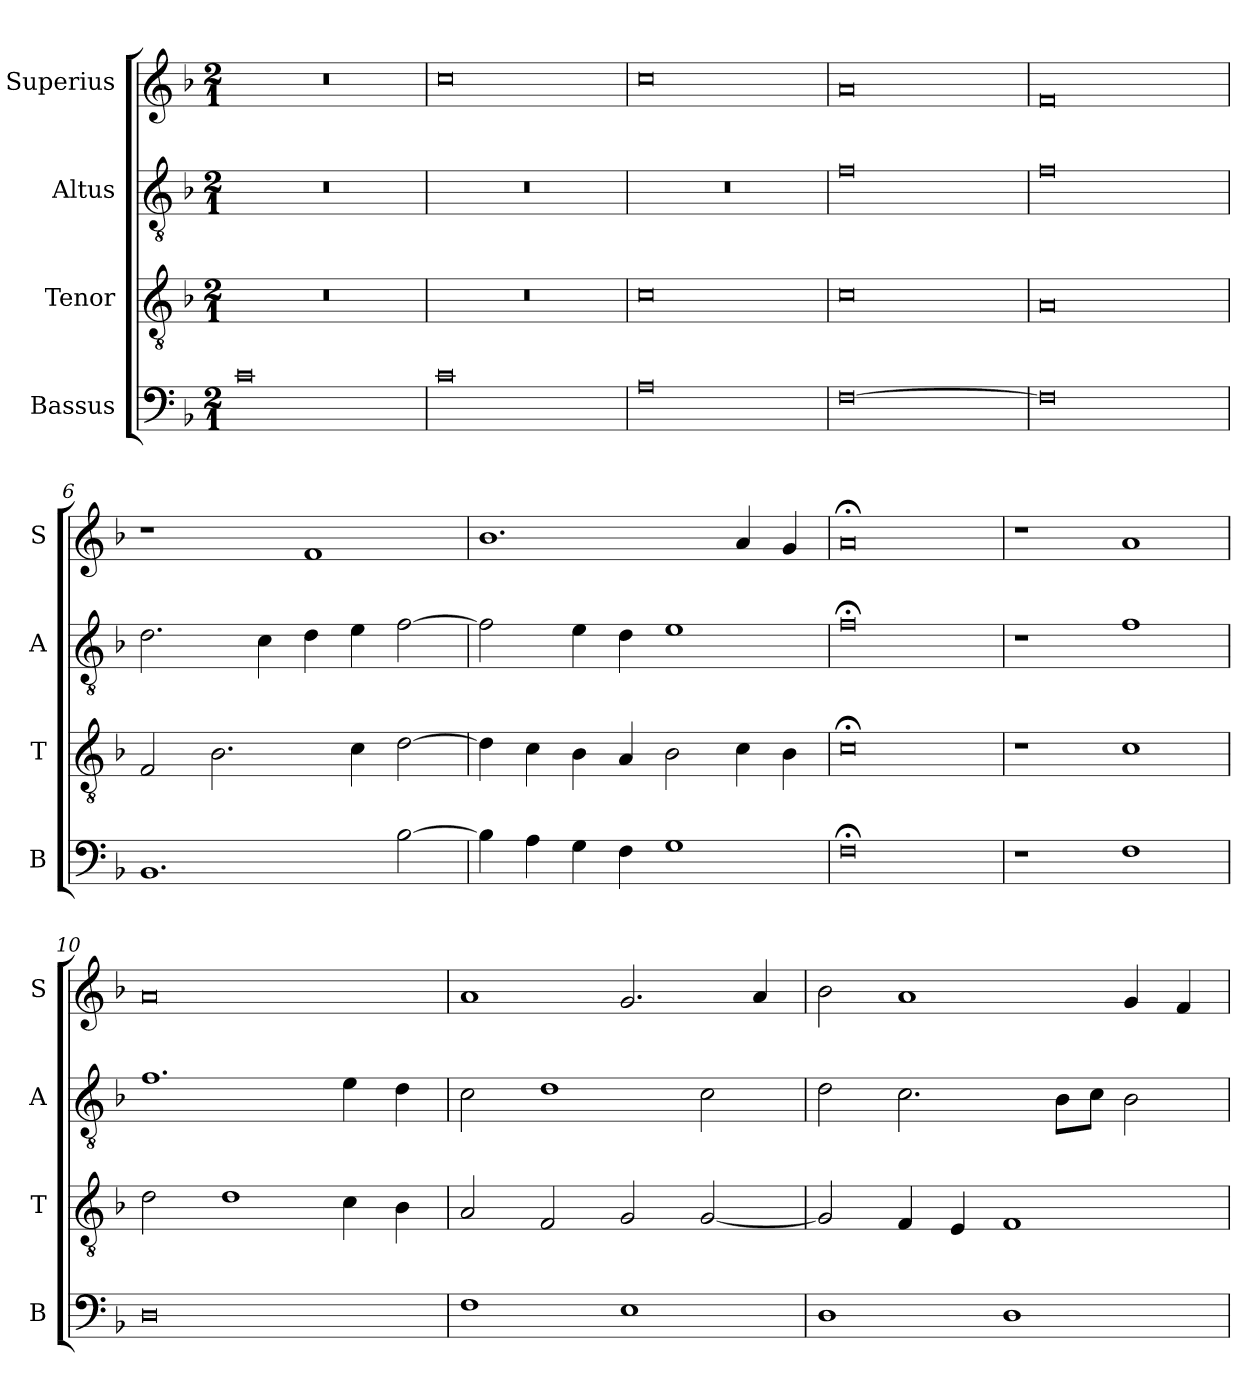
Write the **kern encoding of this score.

**kern	**kern	**kern	**kern
*part4	*part3	*part2	*part1
*staff4	*staff3	*staff2	*staff1
*I"Bassus	*I"Tenor	*I"Altus	*I"Superius
*I'B	*I'T	*I'A	*I'S
*clefF4	*clefGv2	*clefGv2	*clefG2
*k[b-]	*k[b-]	*k[b-]	*k[b-]
*M2/1	*M2/1	*M2/1	*M2/1
=1	=1	=1	=1
0c	0r	0r	0r
=2	=2	=2	=2
0c	0r	0r	0cc
=3	=3	=3	=3
0A	0c	0r	0cc
=4	=4	=4	=4
[0F	0c	0f	0a
=5	=5	=5	=5
0F]	0A	0f	0f
=6	=6	=6	=6
1.BB-	2F/	2.d\	1r
.	2.B-\	.	.
.	.	4c\	.
.	.	4d\	1f
.	4c\	4e\	.
[2B-\	[2d\	[2f\	.
=7	=7	=7	=7
4B-\]	4d\]	2f\]	1.b-
4A\	4c\	.	.
4G\	4B-\	4e\	.
4F\	4A/	4d\	.
1G	2B-\	1e	.
.	4c\	.	4a/
.	4B-\	.	4g/
=8	=8	=8	=8
0F;<	0c;<	0f;<	0a;<
=9	=9	=9	=9
1r	1r	1r	1r
1F	1c	1f	1a
=10	=10	=10	=10
0D	2d\	1.f	0a
.	1d	.	.
.	4c\	4e\	.
.	4B-\	4d\	.
=11	=11	=11	=11
1F	2A/	2c\	1a
.	2F/	1d	.
1E	2G/	.	2.g/
.	[2G/	2c\	.
.	.	.	4a/
=12	=12	=12	=12
1D	2G/]	2d\	2b-\
.	4F/	2.c\	1a
.	4E/	.	.
1D	1F	.	.
.	.	8B-\L	.
.	.	8c\J	.
.	.	2B-\	4g/
.	.	.	4f/
=	=	=	=
*-	*-	*-	*-
